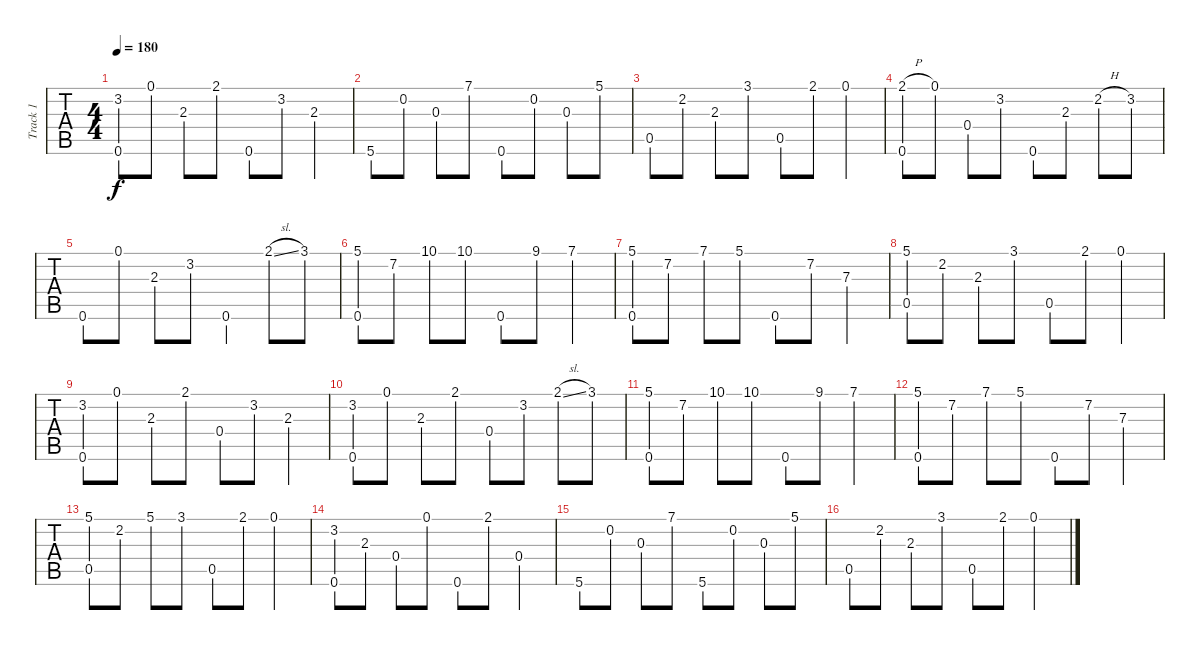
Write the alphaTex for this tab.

\track ("Track 1" "Track 1") {instrument acousticguitarsteel}
\staff {tabs}
\tuning (C4 G3 Eb3 Bb2 F2 Bb1) {hide}
\ts (4 4)
\tempo 180
\clef f4
\ks c
(3.2 0.6).8{dy f} 0.1.8 2.3.8 2.1.8 0.6.8 3.2.8 2.3.4 |
5.6.8 0.2.8 0.3.8 7.1.8 0.6.8 0.2.8 0.3.8 5.1.8 |
0.5.8 2.2.8 2.3.8 3.1.8 0.5.8 2.1.8 0.1.4 |
(2.1{h} 0.6).8 0.1.8 0.4.8 3.2.8 0.6.8 2.3.8 2.2{h}.8 3.2.8 |
0.6.8 0.1.8 2.3.8 3.2.8 0.6.4 2.1{sl}.8 3.1.8 |
(5.1 0.6).8 7.2.8 10.1.8 10.1.8 0.6.8 9.1.8 7.1.4 |
(5.1 0.6).8 7.2.8 7.1.8 5.1.8 0.6.8 7.2.8 7.3.4 |
(5.1 0.5).8 2.2.8 2.3.8 3.1.8 0.5.8 2.1.8 0.1.4 |
(3.2 0.6).8 0.1.8 2.3.8 2.1.8 0.4.8 3.2.8 2.3.4 |
(3.2 0.6).8 0.1.8 2.3.8 2.1.8 0.4.8 3.2.8 2.1{sl}.8 3.1.8 |
(5.1 0.6).8 7.2.8 10.1.8 10.1.8 0.6.8 9.1.8 7.1.4 |
(5.1 0.6).8 7.2.8 7.1.8 5.1.8 0.6.8 7.2.8 7.3.4 |
(5.1 0.5).8 2.2.8 5.1.8 3.1.8 0.5.8 2.1.8 0.1.4 |
(3.2 0.6).8 2.3.8 0.4.8 0.1.8 0.6.8 2.1.8 0.4.4 |
5.6.8 0.2.8 0.3.8 7.1.8 5.6.8 0.2.8 0.3.8 5.1.8 |
0.5.8 2.2.8 2.3.8 3.1.8 0.5.8 2.1.8 0.1.4
